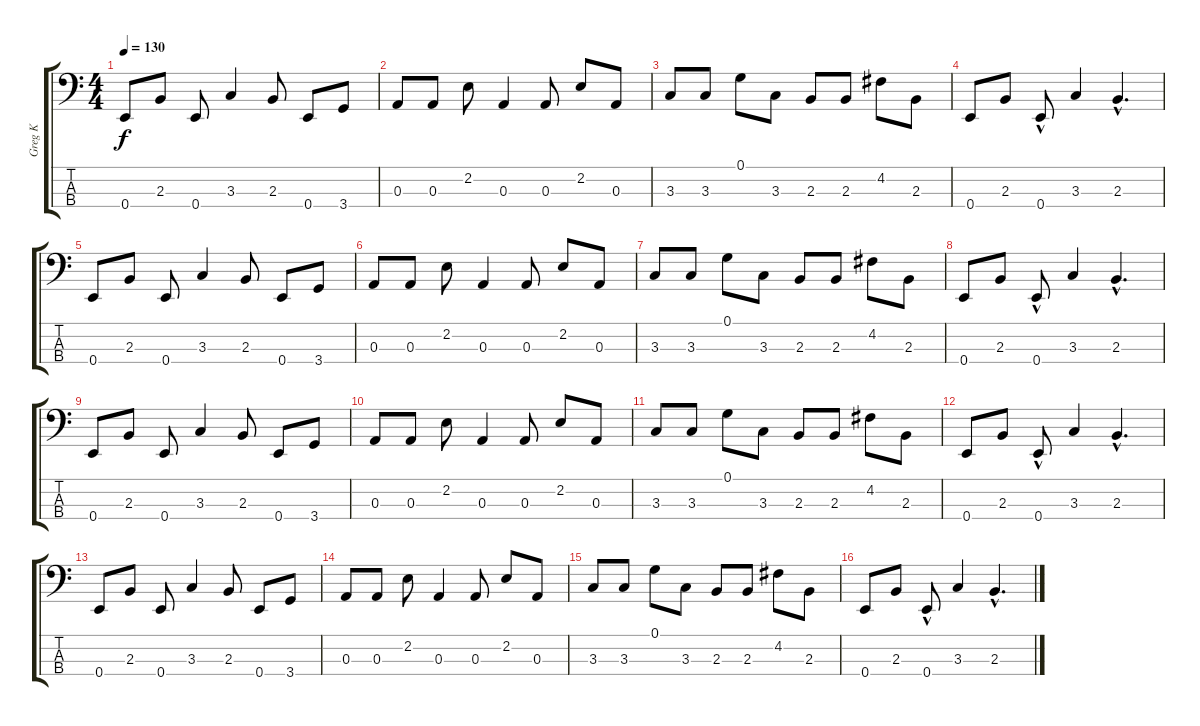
\track ("Greg K" "Greg K") {instrument electricbassfinger}
\staff {score tabs}
\tuning (G2 D2 A1 E1) {hide}
\ts (4 4)
\tempo 130
\clef f4
\ks c
0.4.8{dy f} 2.3.8 0.4.8 3.3.4 2.3.8 0.4.8 3.4.8 |
0.3.8 0.3.8 2.2.8 0.3.4 0.3.8 2.2.8 0.3.8 |
3.3.8 3.3.8 0.1.8 3.3.8 2.3.8 2.3.8 4.2.8 2.3.8 |
0.4.8 2.3.8 0.4{hac}.8 3.3.4 2.3{hac}.4{d} |
0.4.8 2.3.8 0.4.8 3.3.4 2.3.8 0.4.8 3.4.8 |
0.3.8 0.3.8 2.2.8 0.3.4 0.3.8 2.2.8 0.3.8 |
3.3.8 3.3.8 0.1.8 3.3.8 2.3.8 2.3.8 4.2.8 2.3.8 |
0.4.8 2.3.8 0.4{hac}.8 3.3.4 2.3{hac}.4{d} |
0.4.8 2.3.8 0.4.8 3.3.4 2.3.8 0.4.8 3.4.8 |
0.3.8 0.3.8 2.2.8 0.3.4 0.3.8 2.2.8 0.3.8 |
3.3.8 3.3.8 0.1.8 3.3.8 2.3.8 2.3.8 4.2.8 2.3.8 |
0.4.8 2.3.8 0.4{hac}.8 3.3.4 2.3{hac}.4{d} |
0.4.8 2.3.8 0.4.8 3.3.4 2.3.8 0.4.8 3.4.8 |
0.3.8 0.3.8 2.2.8 0.3.4 0.3.8 2.2.8 0.3.8 |
3.3.8 3.3.8 0.1.8 3.3.8 2.3.8 2.3.8 4.2.8 2.3.8 |
0.4.8 2.3.8 0.4{hac}.8 3.3.4 2.3{hac}.4{d}
